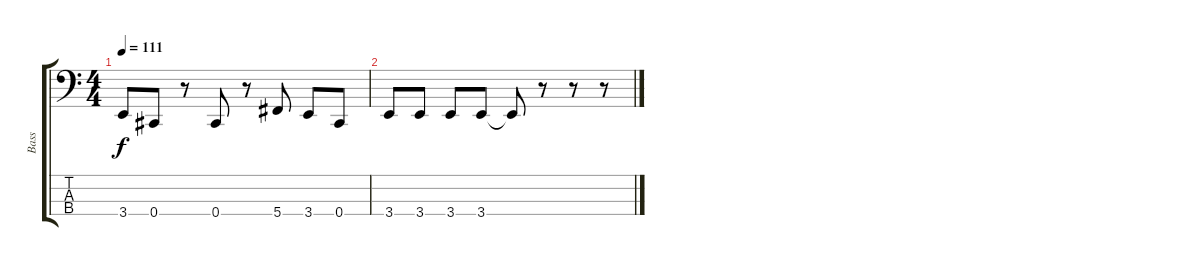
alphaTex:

\track ("Bass" "Bass") {instrument electricbasspick}
\staff {score tabs}
\tuning (Gb2 Db2 Ab1 Db1) {hide}
\ts (4 4)
\tempo 111
\clef f4
\ks c
3.4.8{dy f} 0.4.8 r.8 0.4.8 r.8 5.4.8 3.4.8 0.4.8 |
3.4.8 3.4.8 3.4.8 3.4.8 3.4{t}.8 r.8 r.8 r.8
